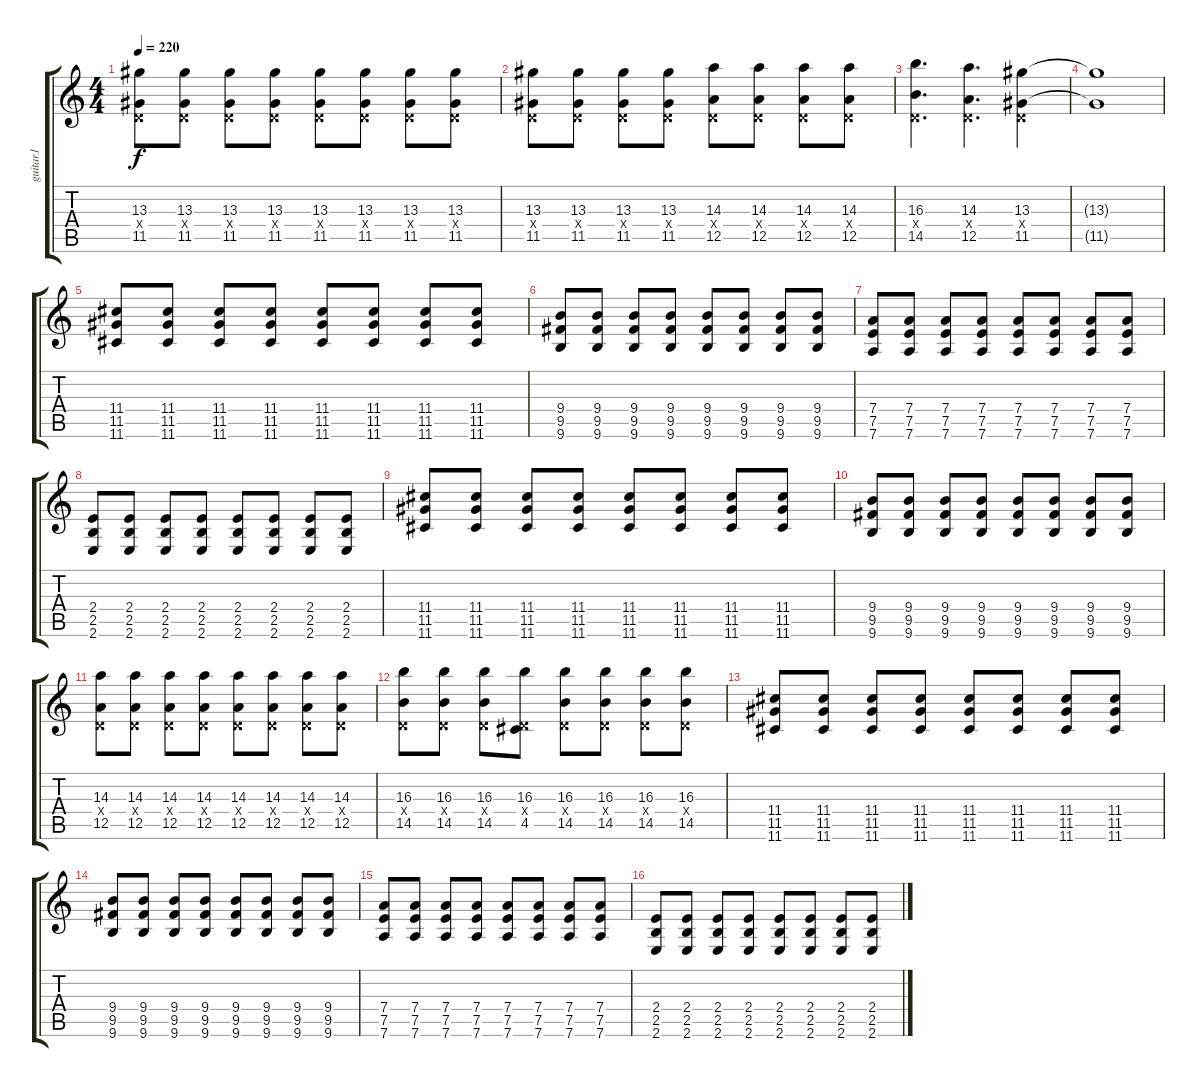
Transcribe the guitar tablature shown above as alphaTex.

\track ("guitar1" "guitar1") {instrument distortionguitar}
\staff {score tabs}
\tuning (E4 B3 G3 D3 A2 D2) {hide}
\ts (4 4)
\tempo 220
\clef g2
\ks c
(13.3 0.4{x} 11.5).8{dy f} (13.3 0.4{x} 11.5).8 (13.3 0.4{x} 11.5).8 (13.3 0.4{x} 11.5).8 (13.3 0.4{x} 11.5).8 (13.3 0.4{x} 11.5).8 (13.3 0.4{x} 11.5).8 (13.3 0.4{x} 11.5).8 |
(13.3 0.4{x} 11.5).8 (13.3 0.4{x} 11.5).8 (13.3 0.4{x} 11.5).8 (13.3 0.4{x} 11.5).8 (14.3 0.4{x} 12.5).8 (14.3 0.4{x} 12.5).8 (14.3 0.4{x} 12.5).8 (14.3 0.4{x} 12.5).8 |
(16.3 0.4{x} 14.5).4{d} (14.3 0.4{x} 12.5).4{d} (13.3 0.4{x} 11.5).4 |
(13.3{t} 11.5{t}).1 |
(11.4 11.5 11.6).8 (11.4 11.5 11.6).8 (11.4 11.5 11.6).8 (11.4 11.5 11.6).8 (11.4 11.5 11.6).8 (11.4 11.5 11.6).8 (11.4 11.5 11.6).8 (11.4 11.5 11.6).8 |
(9.4 9.5 9.6).8 (9.4 9.5 9.6).8 (9.4 9.5 9.6).8 (9.4 9.5 9.6).8 (9.4 9.5 9.6).8 (9.4 9.5 9.6).8 (9.4 9.5 9.6).8 (9.4 9.5 9.6).8 |
(7.4 7.5 7.6).8 (7.4 7.5 7.6).8 (7.4 7.5 7.6).8 (7.4 7.5 7.6).8 (7.4 7.5 7.6).8 (7.4 7.5 7.6).8 (7.4 7.5 7.6).8 (7.4 7.5 7.6).8 |
(2.4 2.5 2.6).8 (2.4 2.5 2.6).8 (2.4 2.5 2.6).8 (2.4 2.5 2.6).8 (2.4 2.5 2.6).8 (2.4 2.5 2.6).8 (2.4 2.5 2.6).8 (2.4 2.5 2.6).8 |
(11.4 11.5 11.6).8 (11.4 11.5 11.6).8 (11.4 11.5 11.6).8 (11.4 11.5 11.6).8 (11.4 11.5 11.6).8 (11.4 11.5 11.6).8 (11.4 11.5 11.6).8 (11.4 11.5 11.6).8 |
(9.4 9.5 9.6).8 (9.4 9.5 9.6).8 (9.4 9.5 9.6).8 (9.4 9.5 9.6).8 (9.4 9.5 9.6).8 (9.4 9.5 9.6).8 (9.4 9.5 9.6).8 (9.4 9.5 9.6).8 |
(14.3 0.4{x} 12.5).8 (14.3 0.4{x} 12.5).8 (14.3 0.4{x} 12.5).8 (14.3 0.4{x} 12.5).8 (14.3 0.4{x} 12.5).8 (14.3 0.4{x} 12.5).8 (14.3 0.4{x} 12.5).8 (14.3 0.4{x} 12.5).8 |
(16.3 0.4{x} 14.5).8 (16.3 0.4{x} 14.5).8 (16.3 0.4{x} 14.5).8 (16.3 0.4{x} 4.5).8 (16.3 0.4{x} 14.5).8 (16.3 0.4{x} 14.5).8 (16.3 0.4{x} 14.5).8 (16.3 0.4{x} 14.5).8 |
(11.4 11.5 11.6).8 (11.4 11.5 11.6).8 (11.4 11.5 11.6).8 (11.4 11.5 11.6).8 (11.4 11.5 11.6).8 (11.4 11.5 11.6).8 (11.4 11.5 11.6).8 (11.4 11.5 11.6).8 |
(9.4 9.5 9.6).8 (9.4 9.5 9.6).8 (9.4 9.5 9.6).8 (9.4 9.5 9.6).8 (9.4 9.5 9.6).8 (9.4 9.5 9.6).8 (9.4 9.5 9.6).8 (9.4 9.5 9.6).8 |
(7.4 7.5 7.6).8 (7.4 7.5 7.6).8 (7.4 7.5 7.6).8 (7.4 7.5 7.6).8 (7.4 7.5 7.6).8 (7.4 7.5 7.6).8 (7.4 7.5 7.6).8 (7.4 7.5 7.6).8 |
(2.4 2.5 2.6).8 (2.4 2.5 2.6).8 (2.4 2.5 2.6).8 (2.4 2.5 2.6).8 (2.4 2.5 2.6).8 (2.4 2.5 2.6).8 (2.4 2.5 2.6).8 (2.4 2.5 2.6).8
